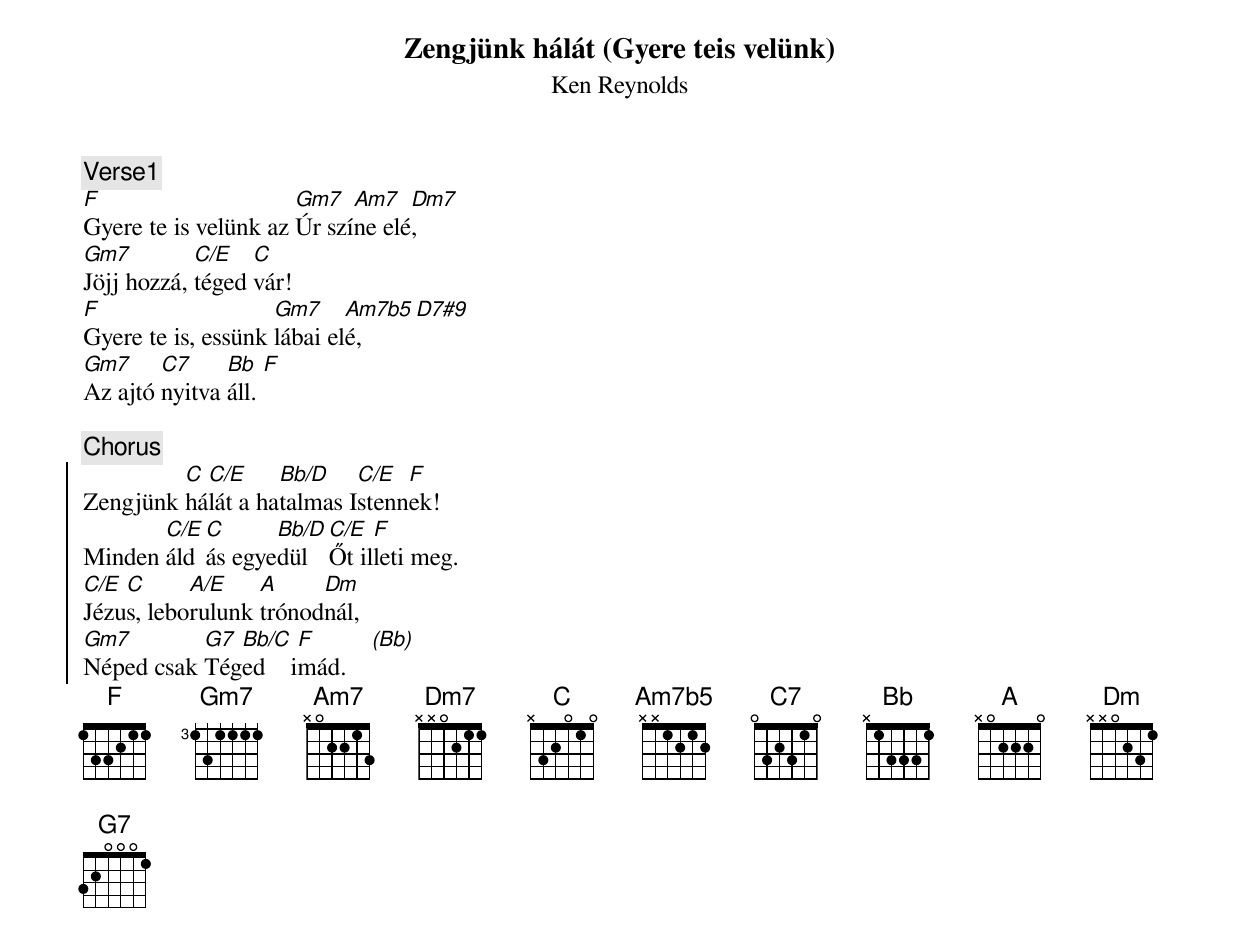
{title: Zengjünk hálát (Gyere teis velünk)}
{subtitle: Ken Reynolds}



{c:Verse1}
[F]Gyere te is velünk az [Gm7]Úr szí[Am7]ne elé[Dm7],
[Gm7]Jöjj hozzá, [C/E]téged [C]vár!
[F]Gyere te is, essünk [Gm7]lábai el[Am7b5]é,  [D7#9]
[Gm7]Az ajtó [C7]nyitva [Bb]áll. [F]

{c:Chorus}
{soc}
Zengjünk [C]há[C/E]lát a ha[Bb/D]talmas I[C/E]stenn[F]ek!
Minden [C/E]áld[C]ás egye[Bb/D]dül [C/E]Őt il[F]leti meg.
[C/E]Jézu[C]s, lebo[A/E]rulunk [A]trónod[Dm]nál,
[Gm7]Néped csak [G7]Tég[Bb/C]ed    i[F]mád.    [(Bb)]
{eoc}
